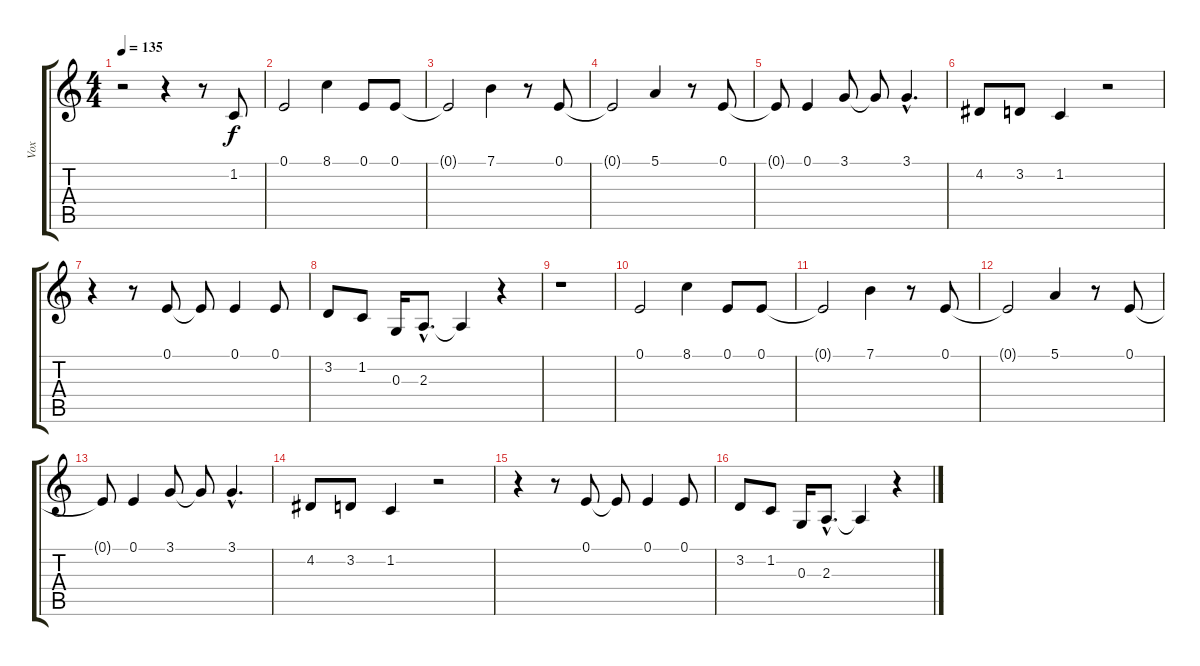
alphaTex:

\track ("Vox" "Vox") {instrument tenorsax}
\staff {score tabs}
\tuning (E4 B3 G3 D3 A2 E2) {hide}
\ts (4 4)
\tempo 135
\clef g2
\ks c
r.2{dy f} r.4 r.8 1.2.8 |
0.1.2 8.1.4 0.1.8 0.1.8 |
0.1{t}.2 7.1.4 r.8 0.1.8 |
0.1{t}.2 5.1.4 r.8 0.1.8 |
0.1{t}.8 0.1.4 3.1.8 3.1{t}.8 3.1{hac}.4{d} |
4.2.8 3.2.8 1.2.4 r.2 |
r.4 r.8 0.1.8 0.1{t}.8 0.1.4 0.1.8 |
3.2.8 1.2.8 0.3.16 2.3{hac}.8{d} 2.3{t}.4 r.4 |
r.1 |
0.1.2 8.1.4 0.1.8 0.1.8 |
0.1{t}.2 7.1.4 r.8 0.1.8 |
0.1{t}.2 5.1.4 r.8 0.1.8 |
0.1{t}.8 0.1.4 3.1.8 3.1{t}.8 3.1{hac}.4{d} |
4.2.8 3.2.8 1.2.4 r.2 |
r.4 r.8 0.1.8 0.1{t}.8 0.1.4 0.1.8 |
3.2.8 1.2.8 0.3.16 2.3{hac}.8{d} 2.3{t}.4 r.4
